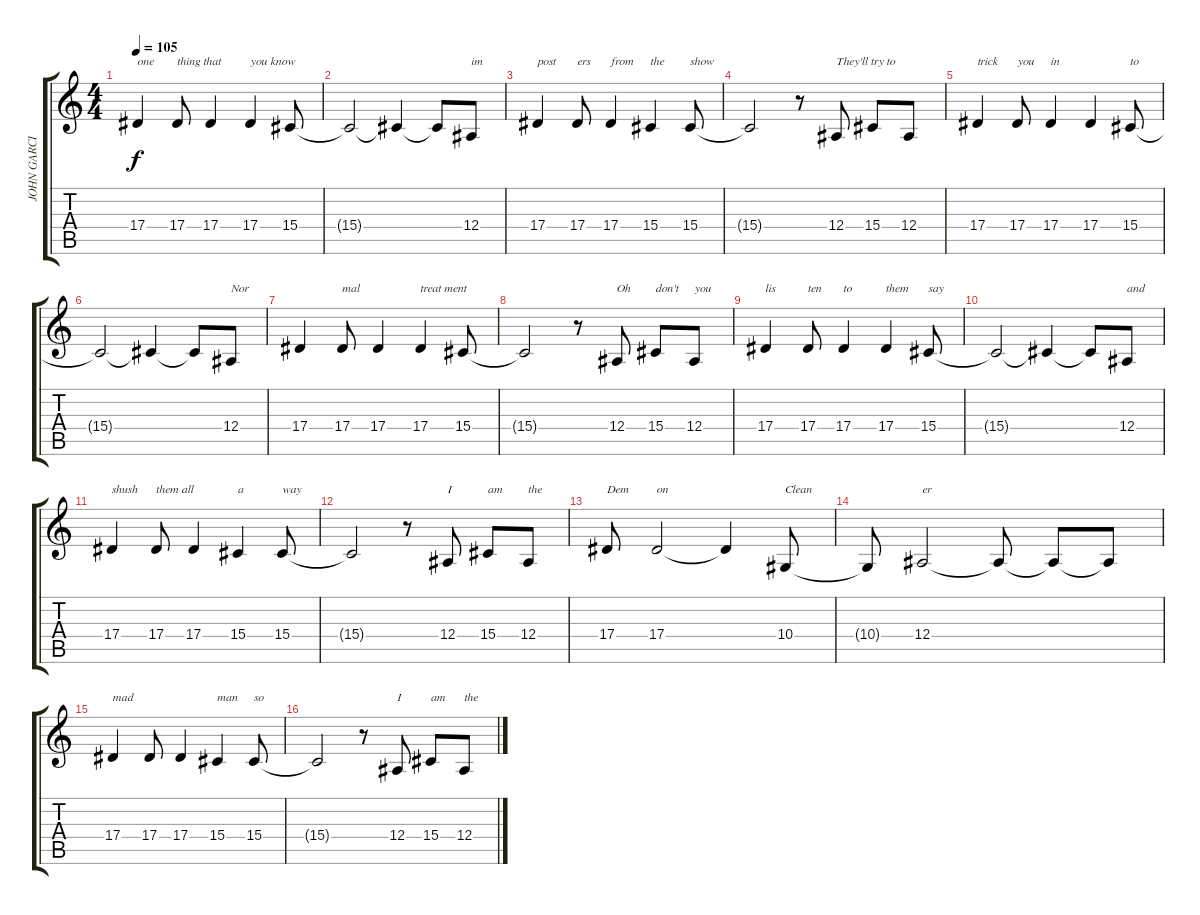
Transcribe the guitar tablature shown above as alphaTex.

\track ("JOHN GARCIA - VOCALS" "JOHN GARCI") {instrument choiraahs}
\staff {score tabs}
\tuning (C4 G3 Eb3 Bb2 F2 C2) {hide}
\ts (4 4)
\tempo 105
\clef g2
\ks c
17.4.4{txt "one" dy f} 17.4.8{txt "thing that"} 17.4.4 17.4.4{txt "you know"} 15.4.8 |
15.4{t}.2 15.4{t}.4 15.4{t}.8 12.4.8{txt "im"} |
17.4.4{txt "post"} 17.4.8{txt "ers"} 17.4.4{txt "from"} 15.4.4{txt "the"} 15.4.8{txt "show"} |
15.4{t}.2 r.8 12.4.8{txt "They'll try to"} 15.4.8 12.4.8 |
17.4.4{txt "trick"} 17.4.8{txt "you"} 17.4.4{txt "in"} 17.4.4 15.4.8{txt "to"} |
15.4{t}.2 15.4{t}.4 15.4{t}.8 12.4.8{txt "Nor"} |
17.4.4 17.4.8{txt "mal"} 17.4.4 17.4.4{txt "treat ment"} 15.4.8 |
15.4{t}.2 r.8 12.4.8{txt "Oh"} 15.4.8{txt "don't"} 12.4.8{txt "you"} |
17.4.4{txt "lis"} 17.4.8{txt "ten"} 17.4.4{txt "to"} 17.4.4{txt "them"} 15.4.8{txt "say"} |
15.4{t}.2 15.4{t}.4 15.4{t}.8 12.4.8{txt "and"} |
17.4.4{txt "shush"} 17.4.8{txt "them all"} 17.4.4 15.4.4{txt "a"} 15.4.8{txt "way"} |
15.4{t}.2 r.8 12.4.8{txt "I"} 15.4.8{txt "am"} 12.4.8{txt "the"} |
17.4.8{txt "Dem"} 17.4.2{txt "on"} 17.4{t}.4 10.4.8{txt "Clean"} |
10.4{t}.8 12.4.2{txt "er"} 12.4{t}.8 12.4{t}.8 12.4{t}.8 |
17.4.4{txt "mad"} 17.4.8 17.4.4 15.4.4{txt "man"} 15.4.8{txt "so"} |
15.4{t}.2 r.8 12.4.8{txt "I"} 15.4.8{txt "am"} 12.4.8{txt "the"}
